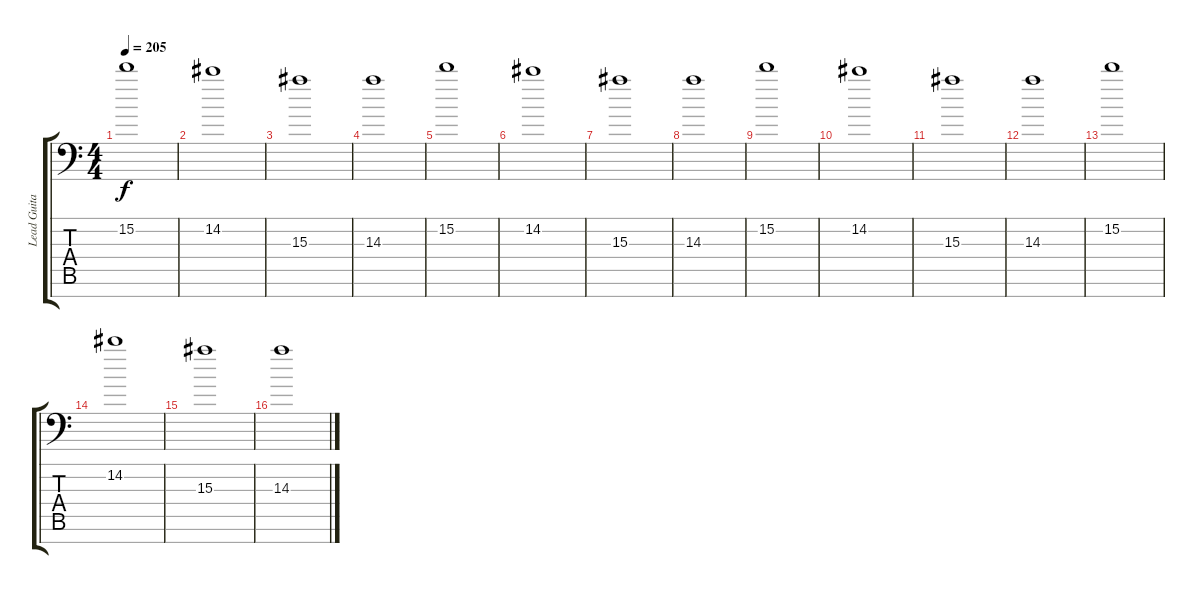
\track ("Lead Guitar" "Lead Guita") {instrument distortionguitar}
\staff {score tabs}
\tuning (E4 B3 G3 D3 A2 E2 C-1) {hide}
\ts (4 4)
\tempo 205
\clef f4
\ks c
15.2.1{dy f} |
14.2.1 |
15.3.1 |
14.3.1 |
15.2.1 |
14.2.1 |
15.3.1 |
14.3.1 |
15.2.1 |
14.2.1 |
15.3.1 |
14.3.1 |
15.2.1 |
14.2.1 |
15.3.1 |
14.3.1
